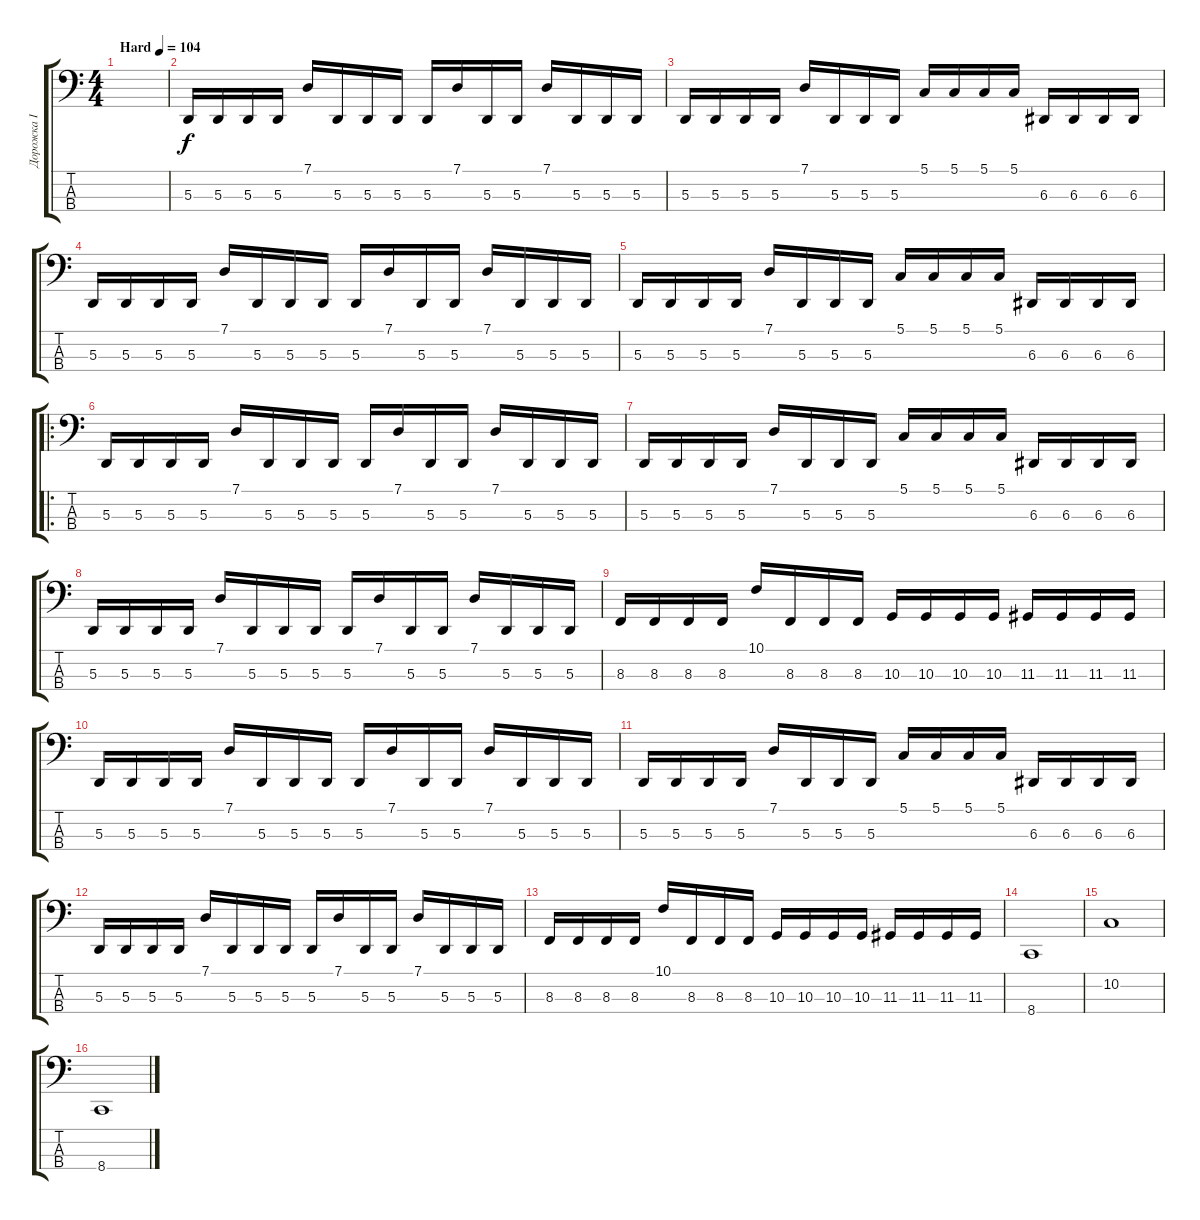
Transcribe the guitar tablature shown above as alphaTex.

\track ("Дорожка I" "Дорожка I") {instrument pad3polysynth}
\staff {score tabs}
\tuning (G2 D2 A1 E1) {hide}
\ts (4 4)
\tempo (104 "Hard")
\clef f4
\ks c
|
5.3.16 5.3.16 5.3.16 5.3.16 7.1.16 5.3.16 5.3.16 5.3.16 5.3.16 7.1.16 5.3.16 5.3.16 7.1.16 5.3.16 5.3.16 5.3.16 |
5.3.16 5.3.16 5.3.16 5.3.16 7.1.16 5.3.16 5.3.16 5.3.16 5.1.16 5.1.16 5.1.16 5.1.16 6.3.16 6.3.16 6.3.16 6.3.16 |
5.3.16 5.3.16 5.3.16 5.3.16 7.1.16 5.3.16 5.3.16 5.3.16 5.3.16 7.1.16 5.3.16 5.3.16 7.1.16 5.3.16 5.3.16 5.3.16 |
5.3.16 5.3.16 5.3.16 5.3.16 7.1.16 5.3.16 5.3.16 5.3.16 5.1.16 5.1.16 5.1.16 5.1.16 6.3.16 6.3.16 6.3.16 6.3.16 |
\ro
5.3.16 5.3.16 5.3.16 5.3.16 7.1.16 5.3.16 5.3.16 5.3.16 5.3.16 7.1.16 5.3.16 5.3.16 7.1.16 5.3.16 5.3.16 5.3.16 |
5.3.16 5.3.16 5.3.16 5.3.16 7.1.16 5.3.16 5.3.16 5.3.16 5.1.16 5.1.16 5.1.16 5.1.16 6.3.16 6.3.16 6.3.16 6.3.16 |
5.3.16 5.3.16 5.3.16 5.3.16 7.1.16 5.3.16 5.3.16 5.3.16 5.3.16 7.1.16 5.3.16 5.3.16 7.1.16 5.3.16 5.3.16 5.3.16 |
8.3.16 8.3.16 8.3.16 8.3.16 10.1.16 8.3.16 8.3.16 8.3.16 10.3.16 10.3.16 10.3.16 10.3.16 11.3.16 11.3.16 11.3.16 11.3.16 |
5.3.16 5.3.16 5.3.16 5.3.16 7.1.16 5.3.16 5.3.16 5.3.16 5.3.16 7.1.16 5.3.16 5.3.16 7.1.16 5.3.16 5.3.16 5.3.16 |
5.3.16 5.3.16 5.3.16 5.3.16 7.1.16 5.3.16 5.3.16 5.3.16 5.1.16 5.1.16 5.1.16 5.1.16 6.3.16 6.3.16 6.3.16 6.3.16 |
5.3.16 5.3.16 5.3.16 5.3.16 7.1.16 5.3.16 5.3.16 5.3.16 5.3.16 7.1.16 5.3.16 5.3.16 7.1.16 5.3.16 5.3.16 5.3.16 |
8.3.16 8.3.16 8.3.16 8.3.16 10.1.16 8.3.16 8.3.16 8.3.16 10.3.16 10.3.16 10.3.16 10.3.16 11.3.16 11.3.16 11.3.16 11.3.16 |
8.4.1 |
10.2.1 |
8.4.1
